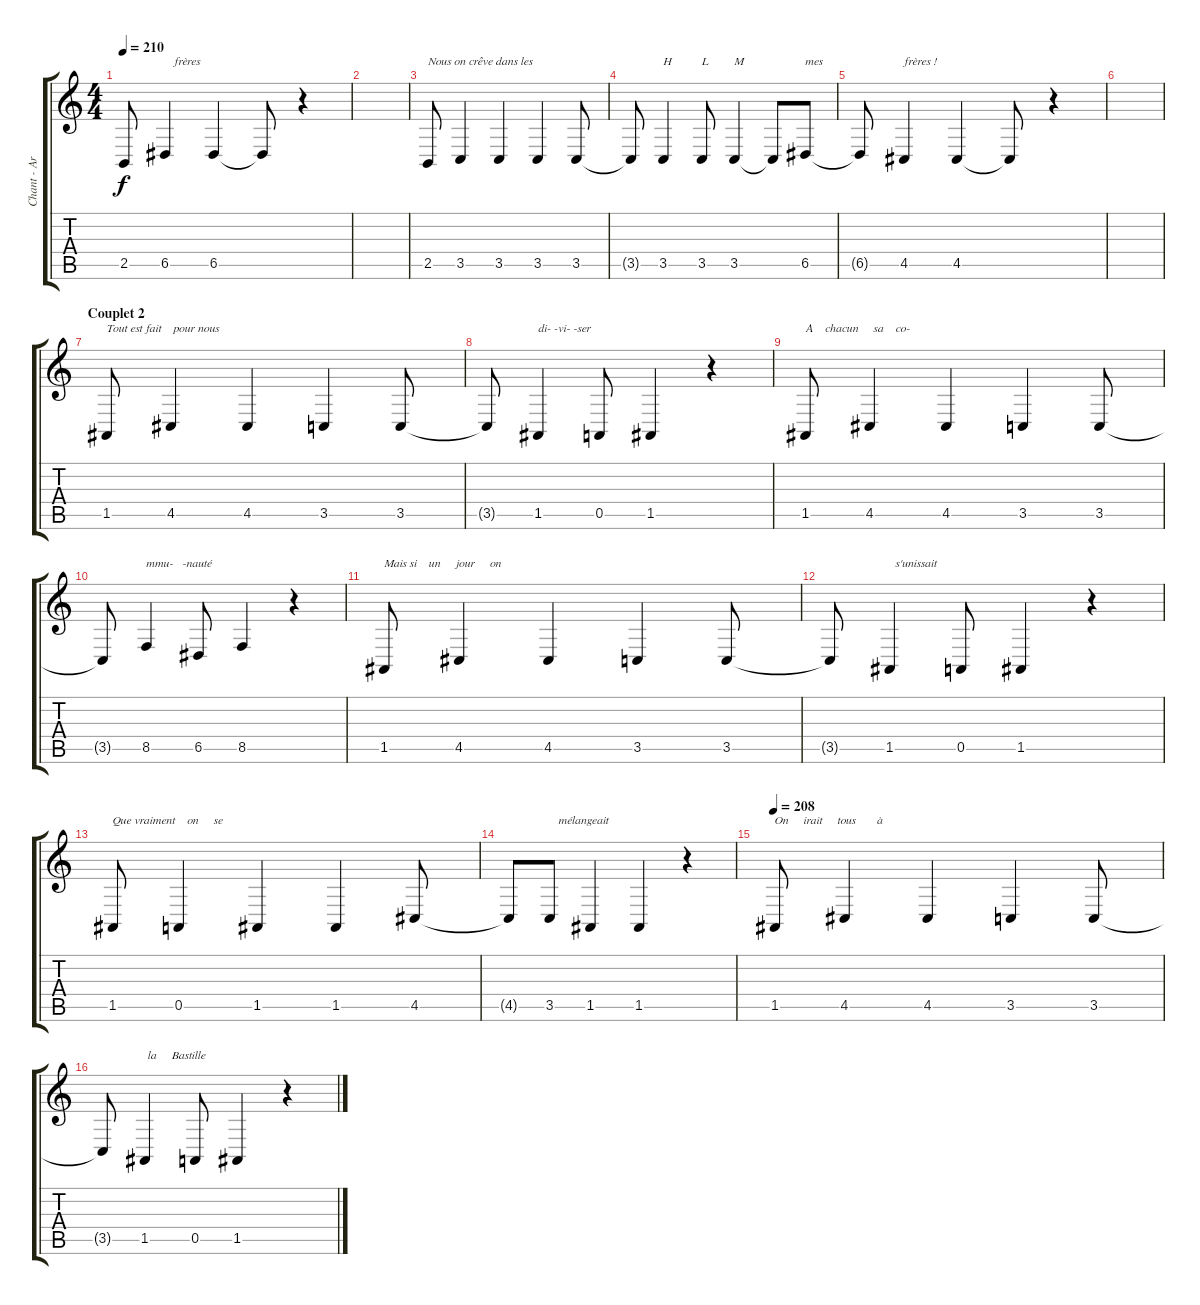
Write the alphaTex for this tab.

\track ("Chant - Arnaud" "Chant - Ar") {instrument voiceoohs}
\staff {score tabs}
\tuning (E4 B3 G3 D3 A2 E2) {hide}
\ts (4 4)
\tempo 210
\clef g2
\ks c
2.5{t}.8{dy f} 6.5.4{txt "   frères "} 6.5.4 6.5{t}.8 r.4 |
|
2.5.8{txt "Nous on crêve dans les "} 3.5.4 3.5.4 3.5.4 3.5.8 |
3.5{t}.8 3.5.4{txt "H"} 3.5.8{txt "L"} 3.5.4{txt "M"} 3.5{t}.8 6.5.8{txt "mes "} |
6.5{t}.8 4.5.4{txt "frères !"} 4.5.4 4.5{t}.8 r.4 |
|
\section ("" "Couplet 2")
1.5.8{txt "Tout est fait    pour nous "} 4.5.4 4.5.4 3.5.4 3.5.8 |
3.5{t}.8 1.5.4{txt "di- -vi- -ser"} 0.5.8 1.5.4 r.4 |
1.5.8{txt "A    chacun     sa    co-"} 4.5.4 4.5.4 3.5.4 3.5.8 |
3.5{t}.8 8.5.4{txt "mmu-   -nauté"} 6.5.8 8.5.4 r.4 |
1.5.8{txt "Mais si    un     jour     on "} 4.5.4 4.5.4 3.5.4 3.5.8 |
3.5{t}.8 1.5.4{txt "  s'unissait"} 0.5.8 1.5.4 r.4 |
1.5.8{txt "Que vraiment    on     se "} 0.5.4 1.5.4 1.5.4 4.5.8 |
4.5{t}.8 3.5.8{txt "   mélangeait"} 1.5.4 1.5.4 r.4 |
\tempo 208
1.5.8{txt "On     irait     tous       à"} 4.5.4 4.5.4 3.5.4 3.5.8 |
3.5{t}.8 1.5.4{txt " la     Bastille"} 0.5.8 1.5.4 r.4
